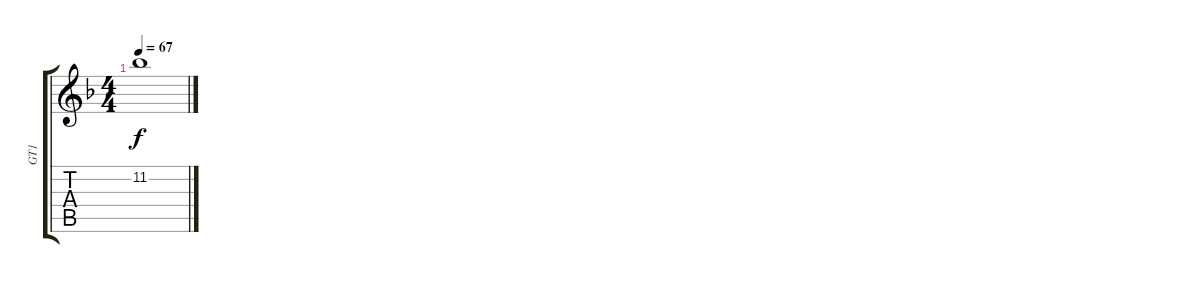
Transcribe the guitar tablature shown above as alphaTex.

\track ("GT1" "GT1") {instrument overdrivenguitar}
\staff {score tabs}
\tuning (E4 B3 G3 D3 A2 E2) {hide}
\ts (4 4)
\tempo 67
\clef g2
\ks f
11.2{t}.1{dy f}
